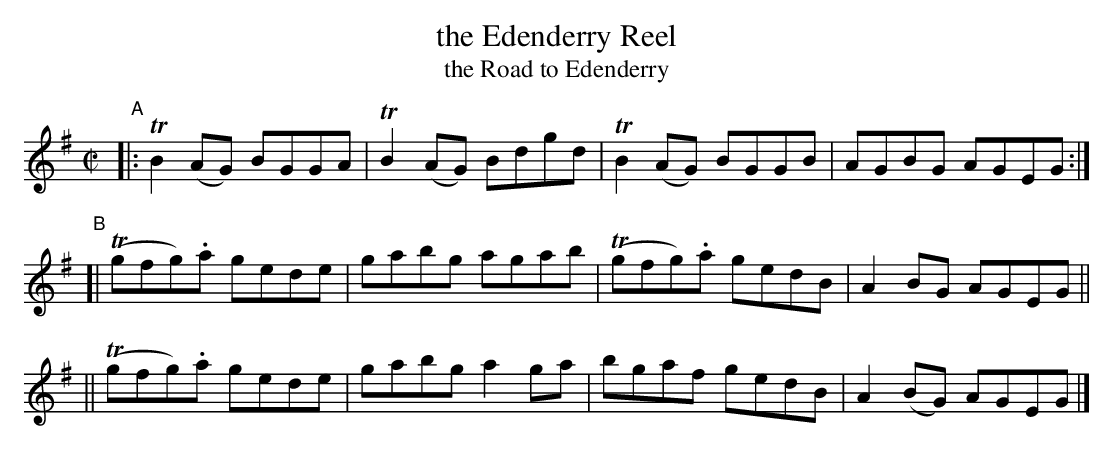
X:1
T: the Edenderry Reel
T: the Road to Edenderry
M: C|
L: 1/8
K: G
"^A"\
|: TB2(AG) BGGA | TB2(AG) Bdgd | TB2(AG) BGGB | AGBG AGEG :|
"^B"\
[| (Tgfg).a gede | gabg agab | (Tgfg).a gedB | A2BG AGEG ||
|| (Tgfg).a gede | gabg a2ga | bgaf gedB | A2(BG) AGEG |]
